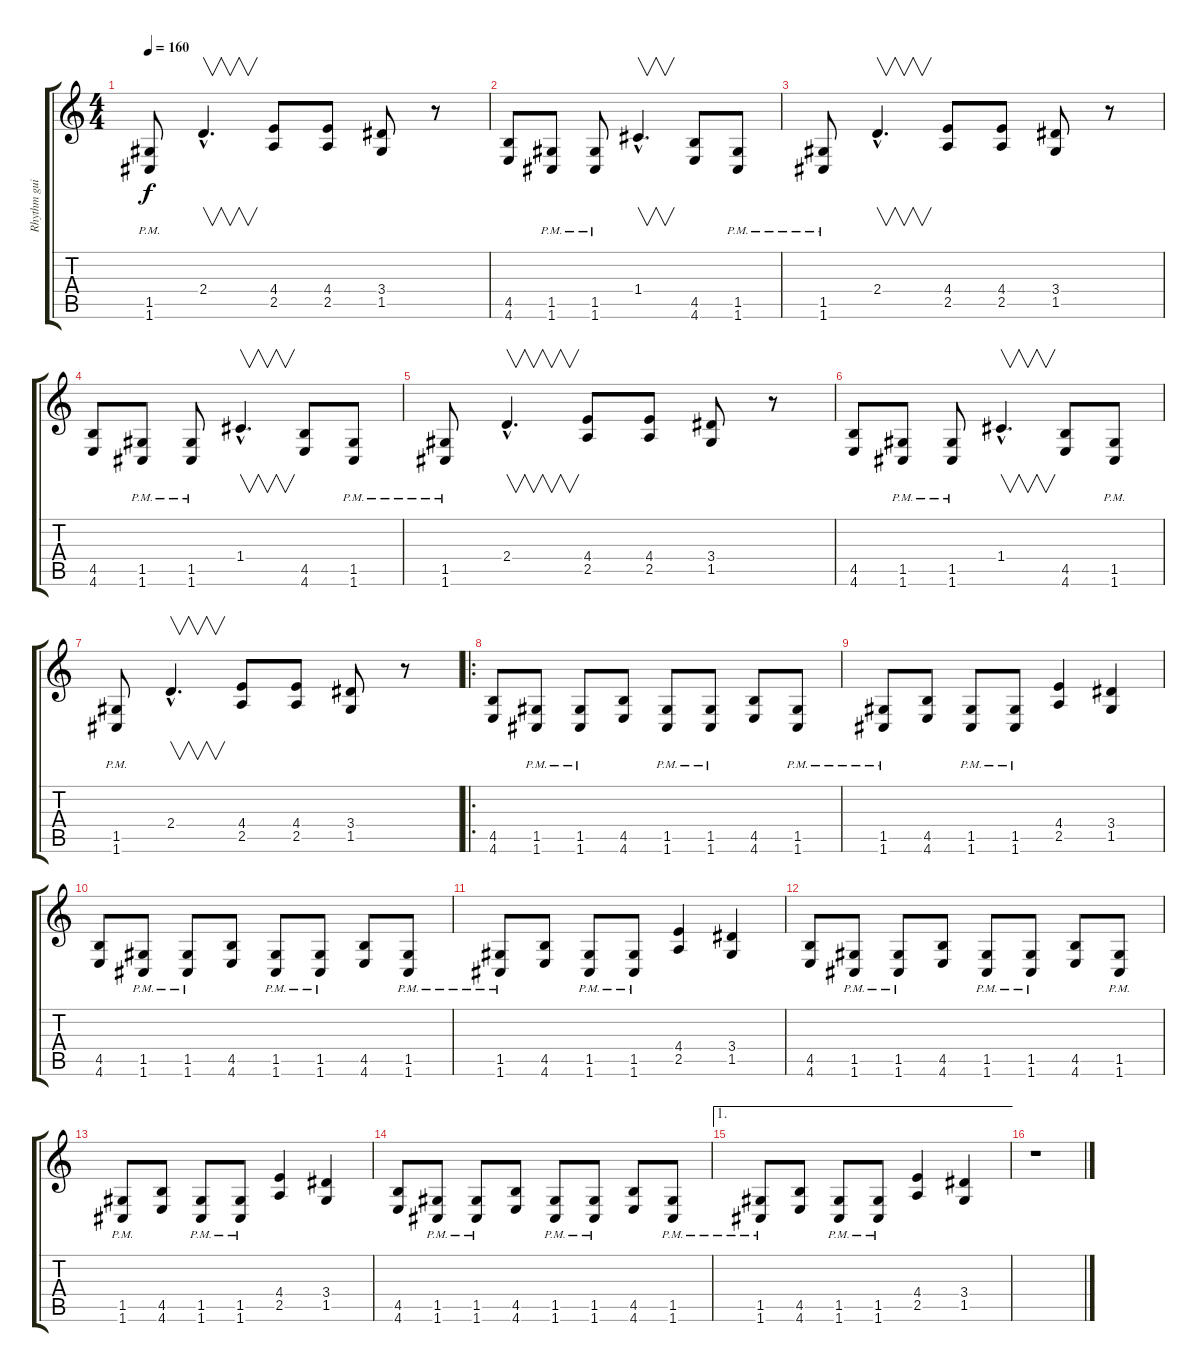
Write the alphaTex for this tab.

\track ("Rhythm guitar" "Rhythm gui") {instrument overdrivenguitar}
\staff {score tabs}
\tuning (D4 A3 F3 C3 G2 C2) {hide}
\ts (4 4)
\tempo 160
\clef g2
\ks c
(1.5{pm} 1.6{pm}).8{dy f} 2.4{hac}.4{v d} (4.4 2.5).8 (4.4 2.5).8 (3.4 1.5).8 r.8 |
(4.5 4.6).8 (1.5{pm} 1.6{pm}).8 (1.5{pm} 1.6{pm}).8 1.4{hac}.4{v d} (4.5 4.6).8 (1.5{pm} 1.6{pm}).8 |
(1.5{pm} 1.6{pm}).8 2.4{hac}.4{v d} (4.4 2.5).8 (4.4 2.5).8 (3.4 1.5).8 r.8 |
(4.5 4.6).8 (1.5{pm} 1.6{pm}).8 (1.5{pm} 1.6{pm}).8 1.4{hac}.4{v d} (4.5 4.6).8 (1.5{pm} 1.6{pm}).8 |
(1.5{pm} 1.6{pm}).8 2.4{hac}.4{v d} (4.4 2.5).8 (4.4 2.5).8 (3.4 1.5).8 r.8 |
(4.5 4.6).8 (1.5{pm} 1.6{pm}).8 (1.5{pm} 1.6{pm}).8 1.4{hac}.4{v d} (4.5 4.6).8 (1.5{pm} 1.6{pm}).8 |
(1.5{pm} 1.6{pm}).8 2.4{hac}.4{v d} (4.4 2.5).8 (4.4 2.5).8 (3.4 1.5).8 r.8 |
\ro
(4.5 4.6).8 (1.5{pm} 1.6{pm}).8 (1.5{pm} 1.6{pm}).8 (4.5 4.6).8 (1.5{pm} 1.6{pm}).8 (1.5{pm} 1.6{pm}).8 (4.5 4.6).8 (1.5{pm} 1.6{pm}).8 |
(1.5{pm} 1.6{pm}).8 (4.5 4.6).8 (1.5{pm} 1.6{pm}).8 (1.5{pm} 1.6{pm}).8 (4.4 2.5).4 (3.4 1.5).4 |
(4.5 4.6).8 (1.5{pm} 1.6{pm}).8 (1.5{pm} 1.6{pm}).8 (4.5 4.6).8 (1.5{pm} 1.6{pm}).8 (1.5{pm} 1.6{pm}).8 (4.5 4.6).8 (1.5{pm} 1.6{pm}).8 |
(1.5{pm} 1.6{pm}).8 (4.5 4.6).8 (1.5{pm} 1.6{pm}).8 (1.5{pm} 1.6{pm}).8 (4.4 2.5).4 (3.4 1.5).4 |
(4.5 4.6).8 (1.5{pm} 1.6{pm}).8 (1.5{pm} 1.6{pm}).8 (4.5 4.6).8 (1.5{pm} 1.6{pm}).8 (1.5{pm} 1.6{pm}).8 (4.5 4.6).8 (1.5{pm} 1.6{pm}).8 |
(1.5{pm} 1.6{pm}).8 (4.5 4.6).8 (1.5{pm} 1.6{pm}).8 (1.5{pm} 1.6{pm}).8 (4.4 2.5).4 (3.4 1.5).4 |
(4.5 4.6).8 (1.5{pm} 1.6{pm}).8 (1.5{pm} 1.6{pm}).8 (4.5 4.6).8 (1.5{pm} 1.6{pm}).8 (1.5{pm} 1.6{pm}).8 (4.5 4.6).8 (1.5{pm} 1.6{pm}).8 |
\ae 1
(1.5{pm} 1.6{pm}).8 (4.5 4.6).8 (1.5{pm} 1.6{pm}).8 (1.5{pm} 1.6{pm}).8 (4.4 2.5).4 (3.4 1.5).4 |
r.1
